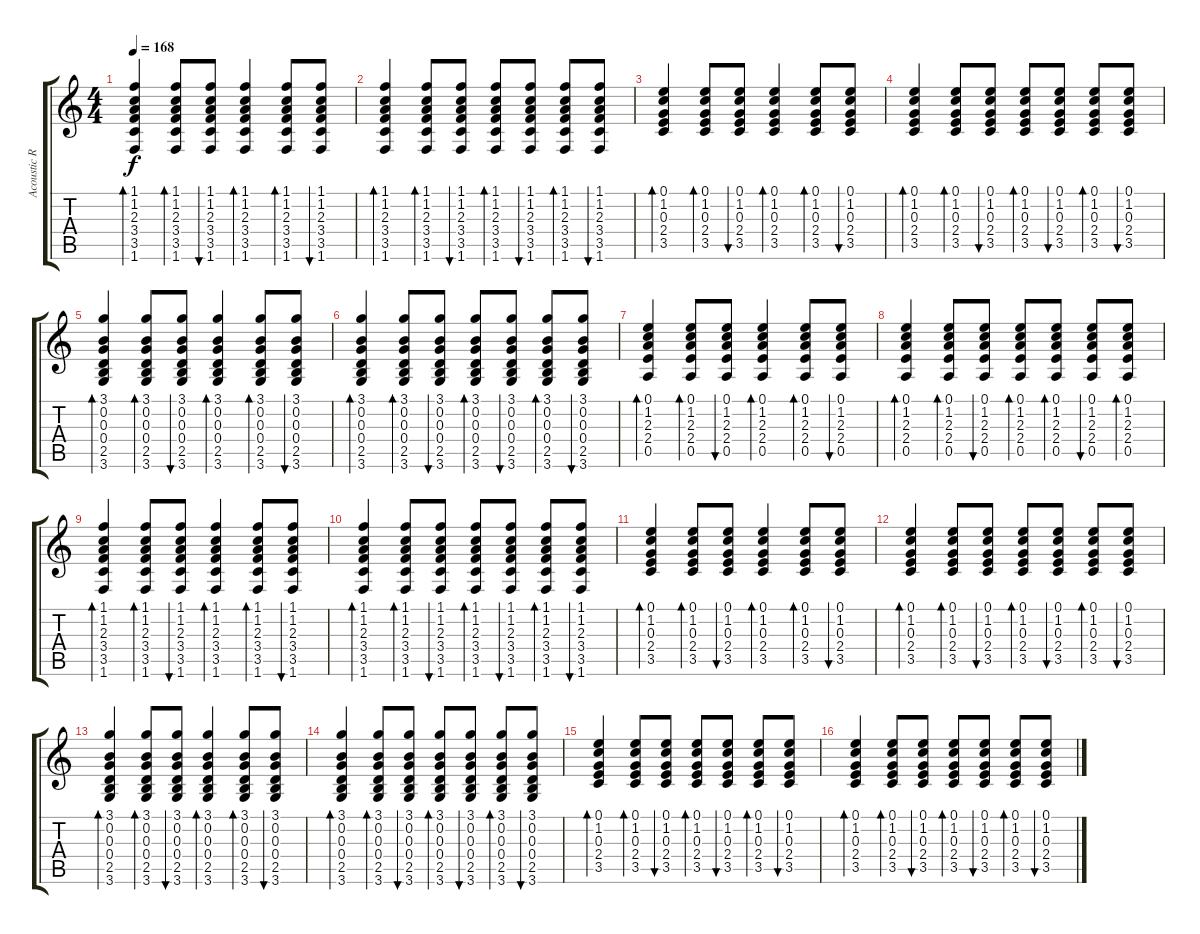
\track ("Acoustic Rhythm" "Acoustic R") {instrument acousticguitarsteel}
\staff {score tabs}
\tuning (E4 B3 G3 D3 A2 E2) {hide}
\ts (4 4)
\tempo 168
\clef g2
\ks c
(1.1 1.2 2.3 3.4 3.5 1.6).4{bd 60 dy f} (1.1 1.2 2.3 3.4 3.5 1.6).8{bd 60} (1.1 1.2 2.3 3.4 3.5 1.6).8{bu 60} (1.1 1.2 2.3 3.4 3.5 1.6).4{bd 60} (1.1 1.2 2.3 3.4 3.5 1.6).8{bd 60} (1.1 1.2 2.3 3.4 3.5 1.6).8{bu 60} |
(1.1 1.2 2.3 3.4 3.5 1.6).4{bd 60} (1.1 1.2 2.3 3.4 3.5 1.6).8{bd 60} (1.1 1.2 2.3 3.4 3.5 1.6).8{bu 60} (1.1 1.2 2.3 3.4 3.5 1.6).8{bd 60} (1.1 1.2 2.3 3.4 3.5 1.6).8{bu 60} (1.1 1.2 2.3 3.4 3.5 1.6).8{bd 60} (1.1 1.2 2.3 3.4 3.5 1.6).8{bu 60} |
(0.1 1.2 0.3 2.4 3.5).4{bd 60} (0.1 1.2 0.3 2.4 3.5).8{bd 60} (0.1 1.2 0.3 2.4 3.5).8{bu 60} (0.1 1.2 0.3 2.4 3.5).4{bd 60} (0.1 1.2 0.3 2.4 3.5).8{bd 60} (0.1 1.2 0.3 2.4 3.5).8{bu 60} |
(0.1 1.2 0.3 2.4 3.5).4{bd 60} (0.1 1.2 0.3 2.4 3.5).8{bd 60} (0.1 1.2 0.3 2.4 3.5).8{bu 60} (0.1 1.2 0.3 2.4 3.5).8{bd 60} (0.1 1.2 0.3 2.4 3.5).8{bu 60} (0.1 1.2 0.3 2.4 3.5).8{bd 60} (0.1 1.2 0.3 2.4 3.5).8{bu 60} |
(3.1 0.2 0.3 0.4 2.5 3.6).4{bd 60} (3.1 0.2 0.3 0.4 2.5 3.6).8{bd 60} (3.1 0.2 0.3 0.4 2.5 3.6).8{bu 60} (3.1 0.2 0.3 0.4 2.5 3.6).4{bd 60} (3.1 0.2 0.3 0.4 2.5 3.6).8{bd 60} (3.1 0.2 0.3 0.4 2.5 3.6).8{bu 60} |
(3.1 0.2 0.3 0.4 2.5 3.6).4{bd 60} (3.1 0.2 0.3 0.4 2.5 3.6).8{bd 60} (3.1 0.2 0.3 0.4 2.5 3.6).8{bu 60} (3.1 0.2 0.3 0.4 2.5 3.6).8{bd 60} (3.1 0.2 0.3 0.4 2.5 3.6).8{bu 60} (3.1 0.2 0.3 0.4 2.5 3.6).8{bd 60} (3.1 0.2 0.3 0.4 2.5 3.6).8{bu 60} |
(0.1 1.2 2.3 2.4 0.5).4{bd 60} (0.1 1.2 2.3 2.4 0.5).8{bd 60} (0.1 1.2 2.3 2.4 0.5).8{bu 60} (0.1 1.2 2.3 2.4 0.5).4{bd 60} (0.1 1.2 2.3 2.4 0.5).8{bd 60} (0.1 1.2 2.3 2.4 0.5).8{bu 60} |
(0.1 1.2 2.3 2.4 0.5).4{bd 60} (0.1 1.2 2.3 2.4 0.5).8{bd 60} (0.1 1.2 2.3 2.4 0.5).8{bu 60} (0.1 1.2 2.3 2.4 0.5).8{bd 60} (0.1 1.2 2.3 2.4 0.5).8{bd 60} (0.1 1.2 2.3 2.4 0.5).8{bu 60} (0.1 1.2 2.3 2.4 0.5).8{bd 60} |
(1.1 1.2 2.3 3.4 3.5 1.6).4{bd 60} (1.1 1.2 2.3 3.4 3.5 1.6).8{bd 60} (1.1 1.2 2.3 3.4 3.5 1.6).8{bu 60} (1.1 1.2 2.3 3.4 3.5 1.6).4{bd 60} (1.1 1.2 2.3 3.4 3.5 1.6).8{bd 60} (1.1 1.2 2.3 3.4 3.5 1.6).8{bu 60} |
(1.1 1.2 2.3 3.4 3.5 1.6).4{bd 60} (1.1 1.2 2.3 3.4 3.5 1.6).8{bd 60} (1.1 1.2 2.3 3.4 3.5 1.6).8{bu 60} (1.1 1.2 2.3 3.4 3.5 1.6).8{bd 60} (1.1 1.2 2.3 3.4 3.5 1.6).8{bu 60} (1.1 1.2 2.3 3.4 3.5 1.6).8{bd 60} (1.1 1.2 2.3 3.4 3.5 1.6).8{bu 60} |
(0.1 1.2 0.3 2.4 3.5).4{bd 60} (0.1 1.2 0.3 2.4 3.5).8{bd 60} (0.1 1.2 0.3 2.4 3.5).8{bu 60} (0.1 1.2 0.3 2.4 3.5).4{bd 60} (0.1 1.2 0.3 2.4 3.5).8{bd 60} (0.1 1.2 0.3 2.4 3.5).8{bu 60} |
(0.1 1.2 0.3 2.4 3.5).4{bd 60} (0.1 1.2 0.3 2.4 3.5).8{bd 60} (0.1 1.2 0.3 2.4 3.5).8{bu 60} (0.1 1.2 0.3 2.4 3.5).8{bd 60} (0.1 1.2 0.3 2.4 3.5).8{bu 60} (0.1 1.2 0.3 2.4 3.5).8{bd 60} (0.1 1.2 0.3 2.4 3.5).8{bu 60} |
(3.1 0.2 0.3 0.4 2.5 3.6).4{bd 60} (3.1 0.2 0.3 0.4 2.5 3.6).8{bd 60} (3.1 0.2 0.3 0.4 2.5 3.6).8{bu 60} (3.1 0.2 0.3 0.4 2.5 3.6).4{bd 60} (3.1 0.2 0.3 0.4 2.5 3.6).8{bd 60} (3.1 0.2 0.3 0.4 2.5 3.6).8{bu 60} |
(3.1 0.2 0.3 0.4 2.5 3.6).4{bd 60} (3.1 0.2 0.3 0.4 2.5 3.6).8{bd 60} (3.1 0.2 0.3 0.4 2.5 3.6).8{bu 60} (3.1 0.2 0.3 0.4 2.5 3.6).8{bd 60} (3.1 0.2 0.3 0.4 2.5 3.6).8{bu 60} (3.1 0.2 0.3 0.4 2.5 3.6).8{bd 60} (3.1 0.2 0.3 0.4 2.5 3.6).8{bu 60} |
(0.1 1.2 0.3 2.4 3.5).4{bd 60} (0.1 1.2 0.3 2.4 3.5).8{bd 60} (0.1 1.2 0.3 2.4 3.5).8{bu 60} (0.1 1.2 0.3 2.4 3.5).8{bd 60} (0.1 1.2 0.3 2.4 3.5).8{bu 60} (0.1 1.2 0.3 2.4 3.5).8{bd 60} (0.1 1.2 0.3 2.4 3.5).8{bu 60} |
(0.1 1.2 0.3 2.4 3.5).4{bd 60} (0.1 1.2 0.3 2.4 3.5).8{bd 60} (0.1 1.2 0.3 2.4 3.5).8{bu 60} (0.1 1.2 0.3 2.4 3.5).8{bd 60} (0.1 1.2 0.3 2.4 3.5).8{bu 60} (0.1 1.2 0.3 2.4 3.5).8{bd 60} (0.1 1.2 0.3 2.4 3.5).8{bu 60}
